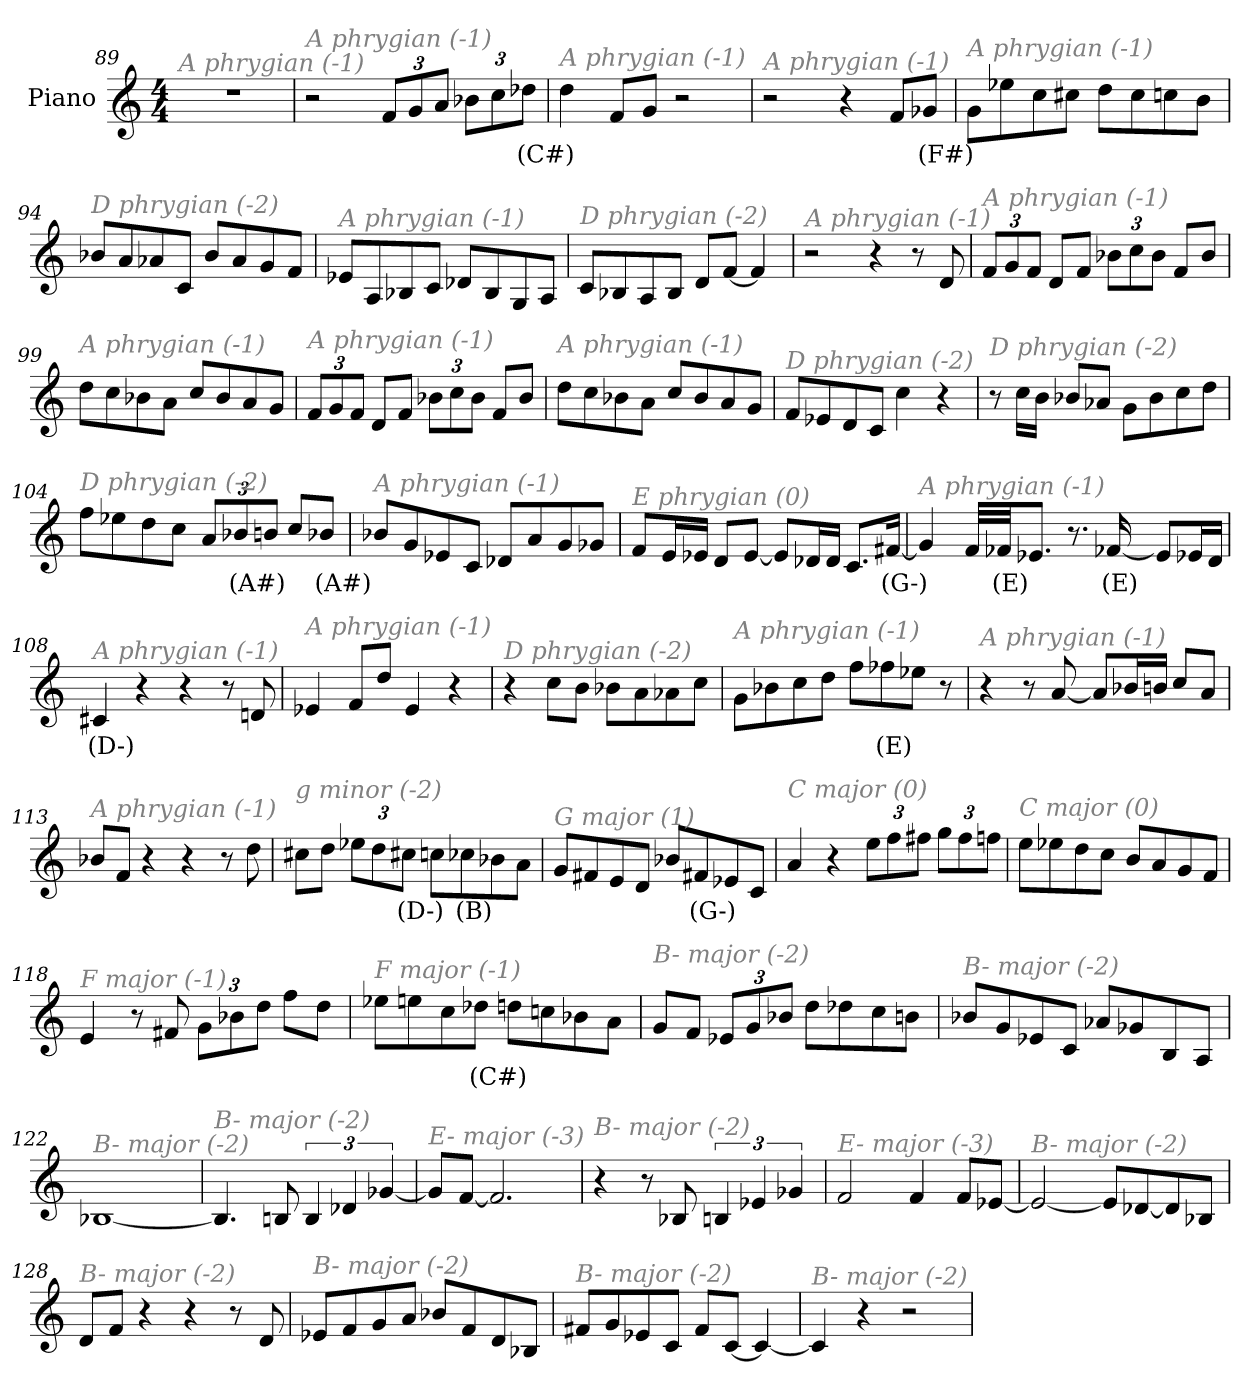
**kern	**text
*part1	*part1
*staff1	*staff1
*I"Piano	*
*I'Pno	*
*clefG2	*
*k[]	*
*M4/4	*
=89	=89
!LO:TX:i:color=#808080:t=A phrygian (-1)	!
1r	.
=90	=90
!LO:TX:i:color=#808080:t=A phrygian (-1)	!
2r	.
*Xbrackettup	*
12f/L	.
12g/	.
12a/J	.
12b-X\L	.
12cc\	.
12dd-Xi\J	(C#)
!!LO:PB:g=z
=91	=91
!LO:TX:i:color=#808080:t=A phrygian (-1)	!
4dd\	.
8f/L	.
8g/J	.
2r	.
=92	=92
!LO:TX:i:color=#808080:t=A phrygian (-1)	!
2r	.
4r	.
8f/L	.
8g-Xi/J	(F#)
=93	=93
!LO:TX:i:color=#808080:t=A phrygian (-1)	!
8g\L	.
8ee-X\	.
8cc\	.
8cc#X\J	.
8dd\L	.
8cc#\	.
8ccn\	.
8b\J	.
=94	=94
!LO:TX:i:color=#808080:t=D phrygian (-2)	!
8b-X/L	.
8a/	.
8a-X/	.
8c/J	.
8b-/L	.
8a-/	.
8g/	.
8f/J	.
=95	=95
!LO:TX:i:color=#808080:t=A phrygian (-1)	!
8e-X/L	.
8A/	.
8B-X/	.
8c/J	.
8d-X/L	.
8B-/	.
8G/	.
8A/J	.
!!LO:LB:g=z
=96	=96
!LO:TX:i:color=#808080:t=D phrygian (-2)	!
8c/L	.
8B-X/	.
8A/	.
8B-/J	.
8d/L	.
[8f/J	.
4f/]	.
=97	=97
!LO:TX:i:color=#808080:t=A phrygian (-1)	!
2r	.
4r	.
8r	.
8d/	.
=98	=98
!LO:TX:i:color=#808080:t=A phrygian (-1)	!
12f/L	.
12g/	.
12f/J	.
8d/L	.
8f/J	.
12b-X\L	.
12cc\	.
12b-\J	.
8f/L	.
8b-/J	.
=99	=99
!LO:TX:i:color=#808080:t=A phrygian (-1)	!
8dd\L	.
8cc\	.
8b-X\	.
8a\J	.
8cc/L	.
8b-/	.
8a/	.
8g/J	.
!!LO:LB:g=z
=100	=100
!LO:TX:i:color=#808080:t=A phrygian (-1)	!
12f/L	.
12g/	.
12f/J	.
8d/L	.
8f/J	.
12b-X\L	.
12cc\	.
12b-\J	.
8f/L	.
8b-/J	.
=101	=101
!LO:TX:i:color=#808080:t=A phrygian (-1)	!
8dd\L	.
8cc\	.
8b-X\	.
8a\J	.
8cc/L	.
8b-/	.
8a/	.
8g/J	.
=102	=102
!LO:TX:i:color=#808080:t=D phrygian (-2)	!
8f/L	.
8e-X/	.
8d/	.
8c/J	.
4cc\	.
4r	.
=103	=103
!LO:TX:i:color=#808080:t=D phrygian (-2)	!
8r	.
16cc\LL	.
16b\JJ	.
8b-X/L	.
8a-X/J	.
8g\L	.
8b-\	.
8cc\	.
8dd\J	.
!!LO:LB:g=z
=104	=104
!LO:TX:i:color=#808080:t=D phrygian (-2)	!
8ff\L	.
8ee-X\	.
8dd\	.
8cc\J	.
12a/L	.
12b-Xi/	(A#)
12b/J	.
8cc/L	.
8b-Xi/J	(A#)
=105	=105
!LO:TX:i:color=#808080:t=A phrygian (-1)	!
8b-X/L	.
8g/	.
8e-X/	.
8c/J	.
8d-X/L	.
8a/	.
8g/	.
8g-X/J	.
=106	=106
!LO:TX:i:color=#808080:t=E phrygian (0)	!
8f/L	.
16e/L	.
16e-X/JJ	.
8d/L	.
[8e-/J	.
8e-/L]	.
16d-X/L	.
16d-/JJ	.
8.c/L	.
[16f#Xi/Jk	(G-)
!!LO:LB:g=z
=107	=107
!LO:TX:i:color=#808080:t=A phrygian (-1)	!
4g-/]	.
32f/LLL	.
32f-Xi/JJ	(E)
8.e-X/J	.
8.r	.
[16f-Xi/	(E)
8e/L]	.
16e-X/L	.
16d/JJ	.
=108	=108
!LO:TX:i:color=#808080:t=A phrygian (-1)	!
4c#Xi/	(D-)
4r	.
4r	.
8r	.
8dn/	.
=109	=109
!LO:TX:i:color=#808080:t=A phrygian (-1)	!
4e-X/	.
8f/L	.
8dd/J	.
4e-/	.
4r	.
=110	=110
!LO:TX:i:color=#808080:t=D phrygian (-2)	!
4r	.
8cc\L	.
8b\J	.
8b-X\L	.
8a\	.
8a-X\	.
8cc\J	.
!!LO:LB:g=z
=111	=111
!LO:TX:i:color=#808080:t=A phrygian (-1)	!
8g\L	.
8b-X\	.
8cc\	.
8dd\J	.
8ff\L	.
8ff-Xi\	(E)
8ee-X\J	.
8r	.
=112	=112
!LO:TX:i:color=#808080:t=A phrygian (-1)	!
4r	.
8r	.
[8a/	.
8a/L]	.
16b-X/L	.
16bn/JJ	.
8cc/L	.
8a/J	.
=113	=113
!LO:TX:i:color=#808080:t=A phrygian (-1)	!
8b-X/L	.
8f/J	.
4r	.
4r	.
8r	.
8dd\	.
=114	=114
!LO:TX:i:color=#808080:t=g minor (-2)	!
8cc#X\L	.
8dd\J	.
12ee-X\L	.
12dd\	.
12cc#Xi\J	(D-)
8ccn\L	.
8cc-Xi\	(B)
8b-X\	.
8a\J	.
!!LO:LB:g=z
=115	=115
!LO:TX:i:color=#808080:t=G major (1)	!
8g/L	.
8f#X/	.
8e/	.
8d/J	.
8b-X/L	.
8f#Xi/	(G-)
8e-X/	.
8c/J	.
=116	=116
!LO:TX:i:color=#808080:t=C major (0)	!
4a/	.
4r	.
12ee\L	.
12ff\	.
12ff#X\J	.
12gg\L	.
12ff#\	.
12ffn\J	.
=117	=117
!LO:TX:i:color=#808080:t=C major (0)	!
8ee\L	.
8ee-X\	.
8dd\	.
8cc\J	.
8b/L	.
8a/	.
8g/	.
8f/J	.
=118	=118
!LO:TX:i:color=#808080:t=F major (-1)	!
4e/	.
8r	.
8f#X/	.
12g\L	.
12b-X\	.
12dd\J	.
8ff\L	.
8dd\J	.
!!LO:LB:g=z
=119	=119
!LO:TX:i:color=#808080:t=F major (-1)	!
8ee-X\L	.
8een\	.
8cc\	.
8dd-Xi\J	(C#)
8dd\L	.
8ccn\	.
8b-X\	.
8a\J	.
=120	=120
!LO:TX:i:color=#808080:t=B- major (-2)	!
8g/L	.
8f/J	.
12e-X/L	.
12g/	.
12b-X/J	.
8dd\L	.
8dd-X\	.
8cc\	.
8bn\J	.
=121	=121
!LO:TX:i:color=#808080:t=B- major (-2)	!
8b-X/L	.
8g/	.
8e-X/	.
8c/J	.
8a-X/L	.
8g-X/	.
8B/	.
8A/J	.
=122	=122
!LO:TX:i:color=#808080:t=B- major (-2)	!
[1B-X	.
=123	=123
!LO:TX:i:color=#808080:t=B- major (-2)	!
4.B-/]	.
8Bn/	.
*brackettup	*
6B/	.
6d-X/	.
[6g-X/	.
!!LO:LB:g=z
=124	=124
!LO:TX:i:color=#808080:t=E- major (-3)	!
8g-/L]	.
[8f/J	.
2.f/]	.
=125	=125
!LO:TX:i:color=#808080:t=B- major (-2)	!
4r	.
8r	.
8B-X/	.
6Bn/	.
6e-X/	.
6g-X/	.
=126	=126
!LO:TX:i:color=#808080:t=E- major (-3)	!
2f/	.
4f/	.
8f/L	.
[8e-X/J	.
=127	=127
!LO:TX:i:color=#808080:t=B- major (-2)	!
2e-/_	.
8e-/L]	.
[8d-X/	.
8d-/]	.
8B-X/J	.
=128	=128
!LO:TX:i:color=#808080:t=B- major (-2)	!
8d/L	.
8f/J	.
4r	.
4r	.
8r	.
8d/	.
!!LO:LB:g=z
=129	=129
!LO:TX:i:color=#808080:t=B- major (-2)	!
8e-X/L	.
8f/	.
8g/	.
8a/J	.
8b-X/L	.
8f/	.
8d/	.
8B-X/J	.
!!LO:LB:g=z
=130	=130
!LO:TX:i:color=#808080:t=B- major (-2)	!
8f#X/L	.
8g/	.
8e-X/	.
8c/J	.
8f#/L	.
[8c/J	.
4c/_	.
=131	=131
!LO:TX:i:color=#808080:t=B- major (-2)	!
4c/]	.
4r	.
2r	.
=	=
*-	*-
